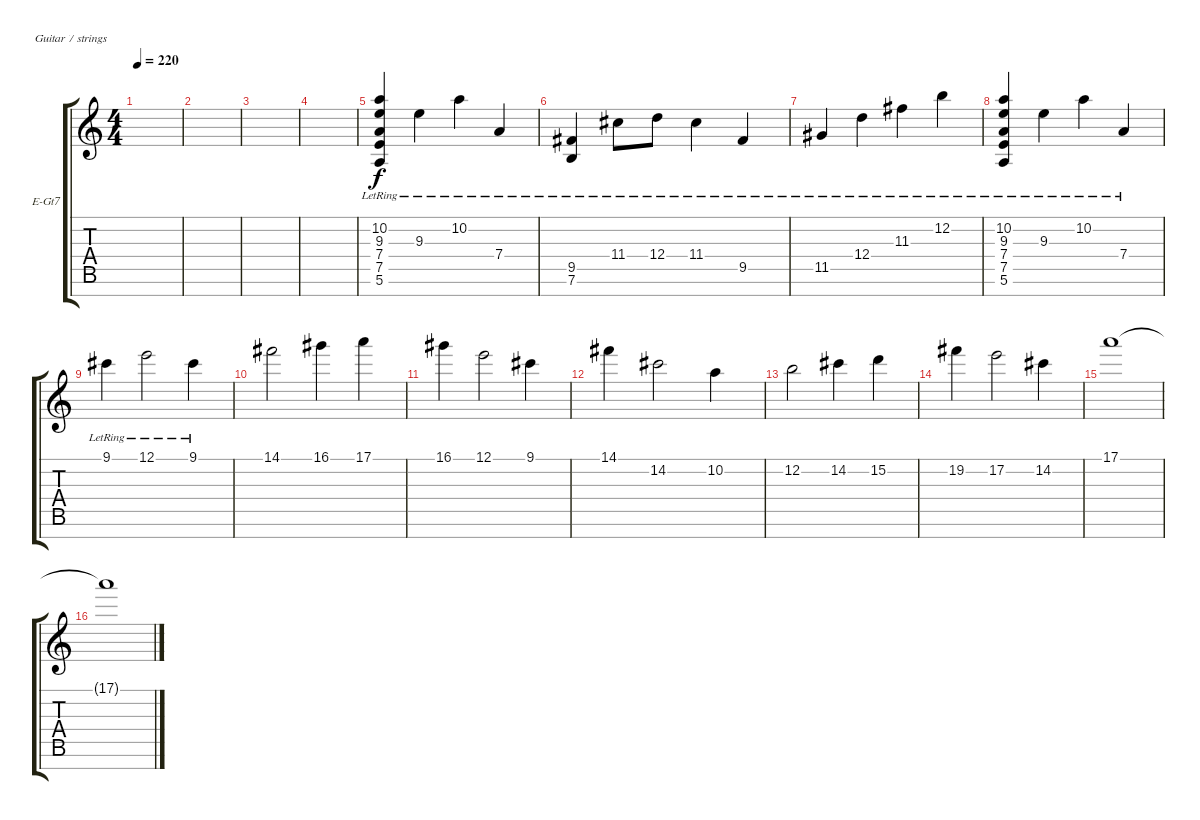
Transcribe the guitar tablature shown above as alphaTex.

\defaultSystemsLayout 4
\bracketExtendMode groupsimilarinstruments
\firstSystemTrackNameOrientation horizontal
\otherSystemsTrackNameOrientation horizontal
\track ("XIlophone" "E-Gt7") {instrument electricguitarclean}
\staff {score tabs}
\tuning (E4 B3 G3 D3 A2 E2 B1)
\ts (4 4)
\tempo 220
\clef g2
\ks c
|
|
|
|
(7.4{lr} 9.3{lr} 10.2{lr} 5.6{lr} 7.5{lr}).4 9.3{lr}.4 10.2{lr}.4 7.4{lr}.4 |
(7.6{lr} 9.5{lr}).4 11.4{lr}.8 12.4{lr}.8 11.4{lr}.4 9.5{lr}.4 |
11.5{lr}.4 12.4{lr}.4 11.3{lr}.4 12.2{lr}.4 |
(7.4{lr} 9.3{lr} 10.2{lr} 5.6{lr} 7.5{lr}).4 9.3{lr}.4 10.2{lr}.4 7.4{lr}.4 |
9.1{lr}.4 12.1{lr}.2 9.1{lr}.4 |
14.1.2 16.1.4 17.1.4 |
16.1.4 12.1.2 9.1.4 |
14.1.4 14.2.2 10.2.4 |
12.2.2 14.2.4 15.2.4 |
19.2.4 17.2.2 14.2.4 |
17.1.1 |
17.1{t}.1
